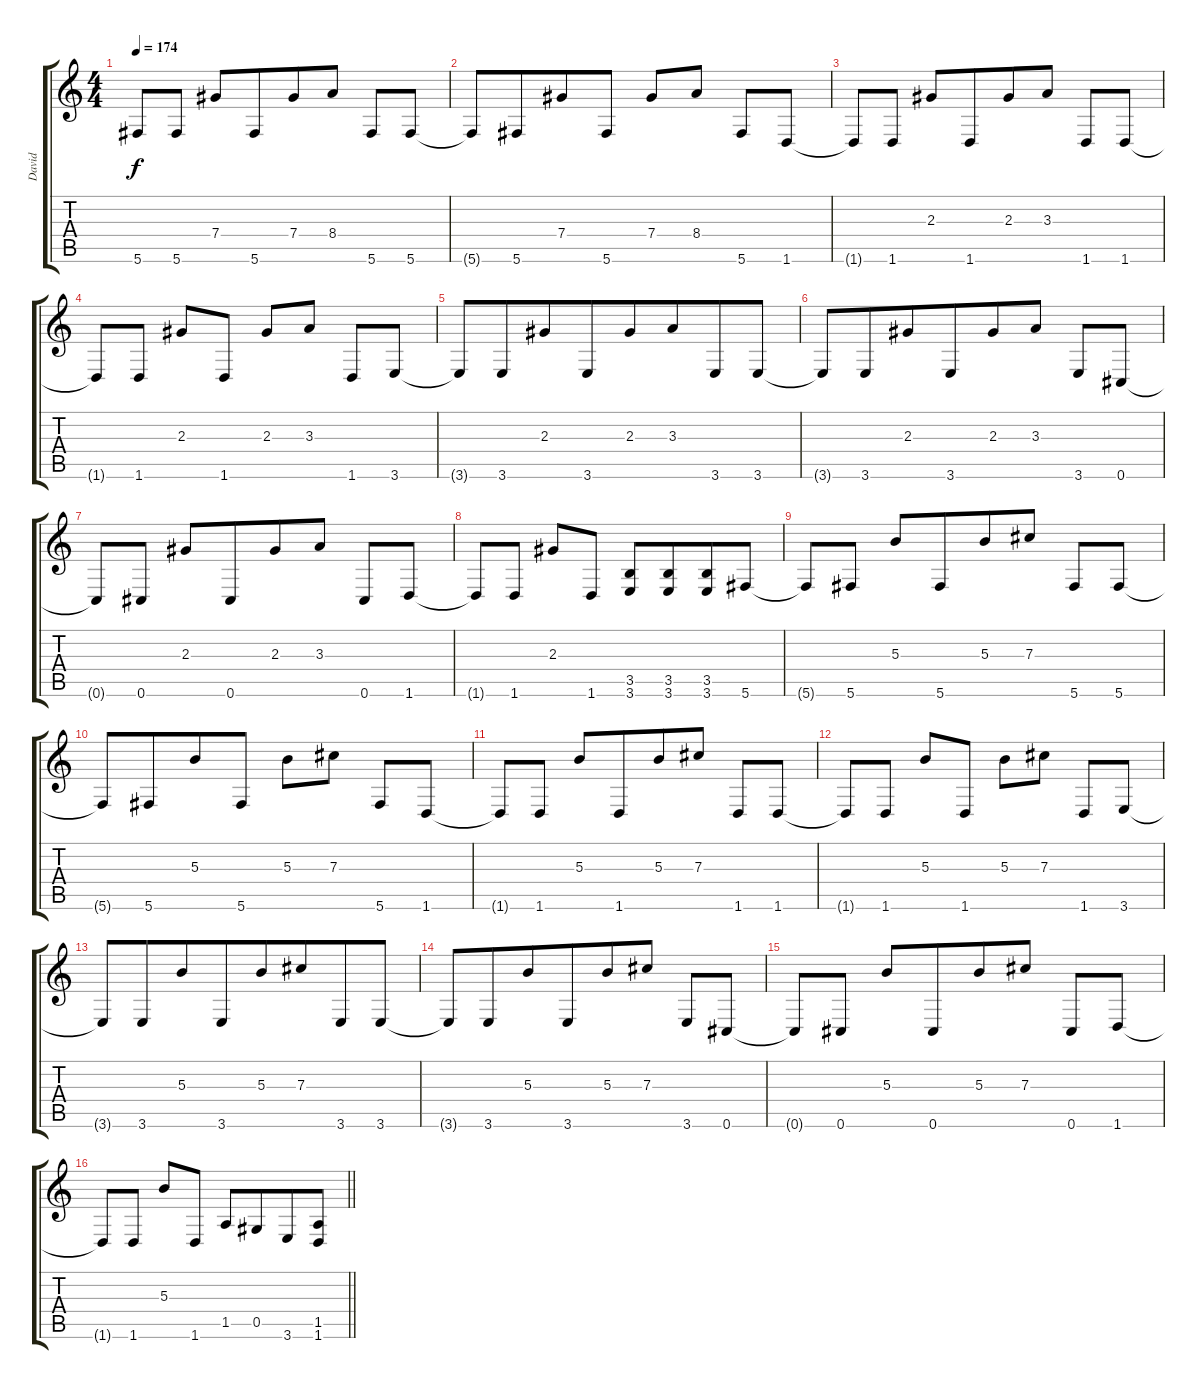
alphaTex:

\track ("David" "David") {solo instrument distortionguitar}
\staff {score tabs}
\tuning (Eb4 Bb3 Gb3 Db3 Ab2 Db2) {hide}
\ts (4 4)
\tempo 174
\clef g2
\ks c
5.6{t}.8{dy f} 5.6.8 7.4.8 5.6.8{beam merge} 7.4.8{beam merge} 8.4.8 5.6.8{beam merge} 5.6.8 |
5.6{t}.8 5.6.8{beam merge} 7.4.8{beam merge} 5.6.8 7.4.8 8.4.8 5.6.8{beam merge} 1.6.8 |
1.6{t}.8{beam merge} 1.6.8 2.3.8{beam merge} 1.6.8{beam merge} 2.3.8 3.3.8 1.6.8{beam merge} 1.6.8 |
1.6{t}.8 1.6.8 2.3.8 1.6.8 2.3.8 3.3.8 1.6.8{beam merge} 3.6.8 |
3.6{t}.8 3.6.8{beam merge} 2.3.8{beam merge} 3.6.8{beam merge} 2.3.8 3.3.8{beam merge} 3.6.8 3.6.8 |
3.6{t}.8 3.6.8{beam merge} 2.3.8{beam merge} 3.6.8{beam merge} 2.3.8 3.3.8 3.6.8 0.6.8 |
0.6{t}.8 0.6.8 2.3.8{beam merge} 0.6.8{beam merge} 2.3.8{beam merge} 3.3.8 0.6.8 1.6.8 |
1.6{t}.8 1.6.8 2.3.8 1.6.8 (3.5 3.6).8{beam merge} (3.5 3.6).8{beam merge} (3.5 3.6).8 5.6.8 |
5.6{t}.8 5.6.8 5.3.8 5.6.8{beam merge} 5.3.8{beam merge} 7.3.8 5.6.8{beam merge} 5.6.8 |
5.6{t}.8 5.6.8{beam merge} 5.3.8{beam merge} 5.6.8 5.3.8 7.3.8 5.6.8{beam merge} 1.6.8 |
1.6{t}.8{beam merge} 1.6.8 5.3.8{beam merge} 1.6.8{beam merge} 5.3.8 7.3.8 1.6.8{beam merge} 1.6.8 |
1.6{t}.8 1.6.8 5.3.8 1.6.8 5.3.8 7.3.8 1.6.8{beam merge} 3.6.8 |
3.6{t}.8 3.6.8{beam merge} 5.3.8{beam merge} 3.6.8{beam merge} 5.3.8 7.3.8{beam merge} 3.6.8 3.6.8 |
3.6{t}.8 3.6.8{beam merge} 5.3.8{beam merge} 3.6.8{beam merge} 5.3.8 7.3.8 3.6.8 0.6.8 |
0.6{t}.8 0.6.8 5.3.8{beam merge} 0.6.8{beam merge} 5.3.8{beam merge} 7.3.8 0.6.8 1.6.8 |
\barLineRight lightlight
1.6{t}.8 1.6.8 5.3.8 1.6.8 1.5.8{beam merge} 0.5.8{beam merge} 3.6.8 (1.5 1.6).8
